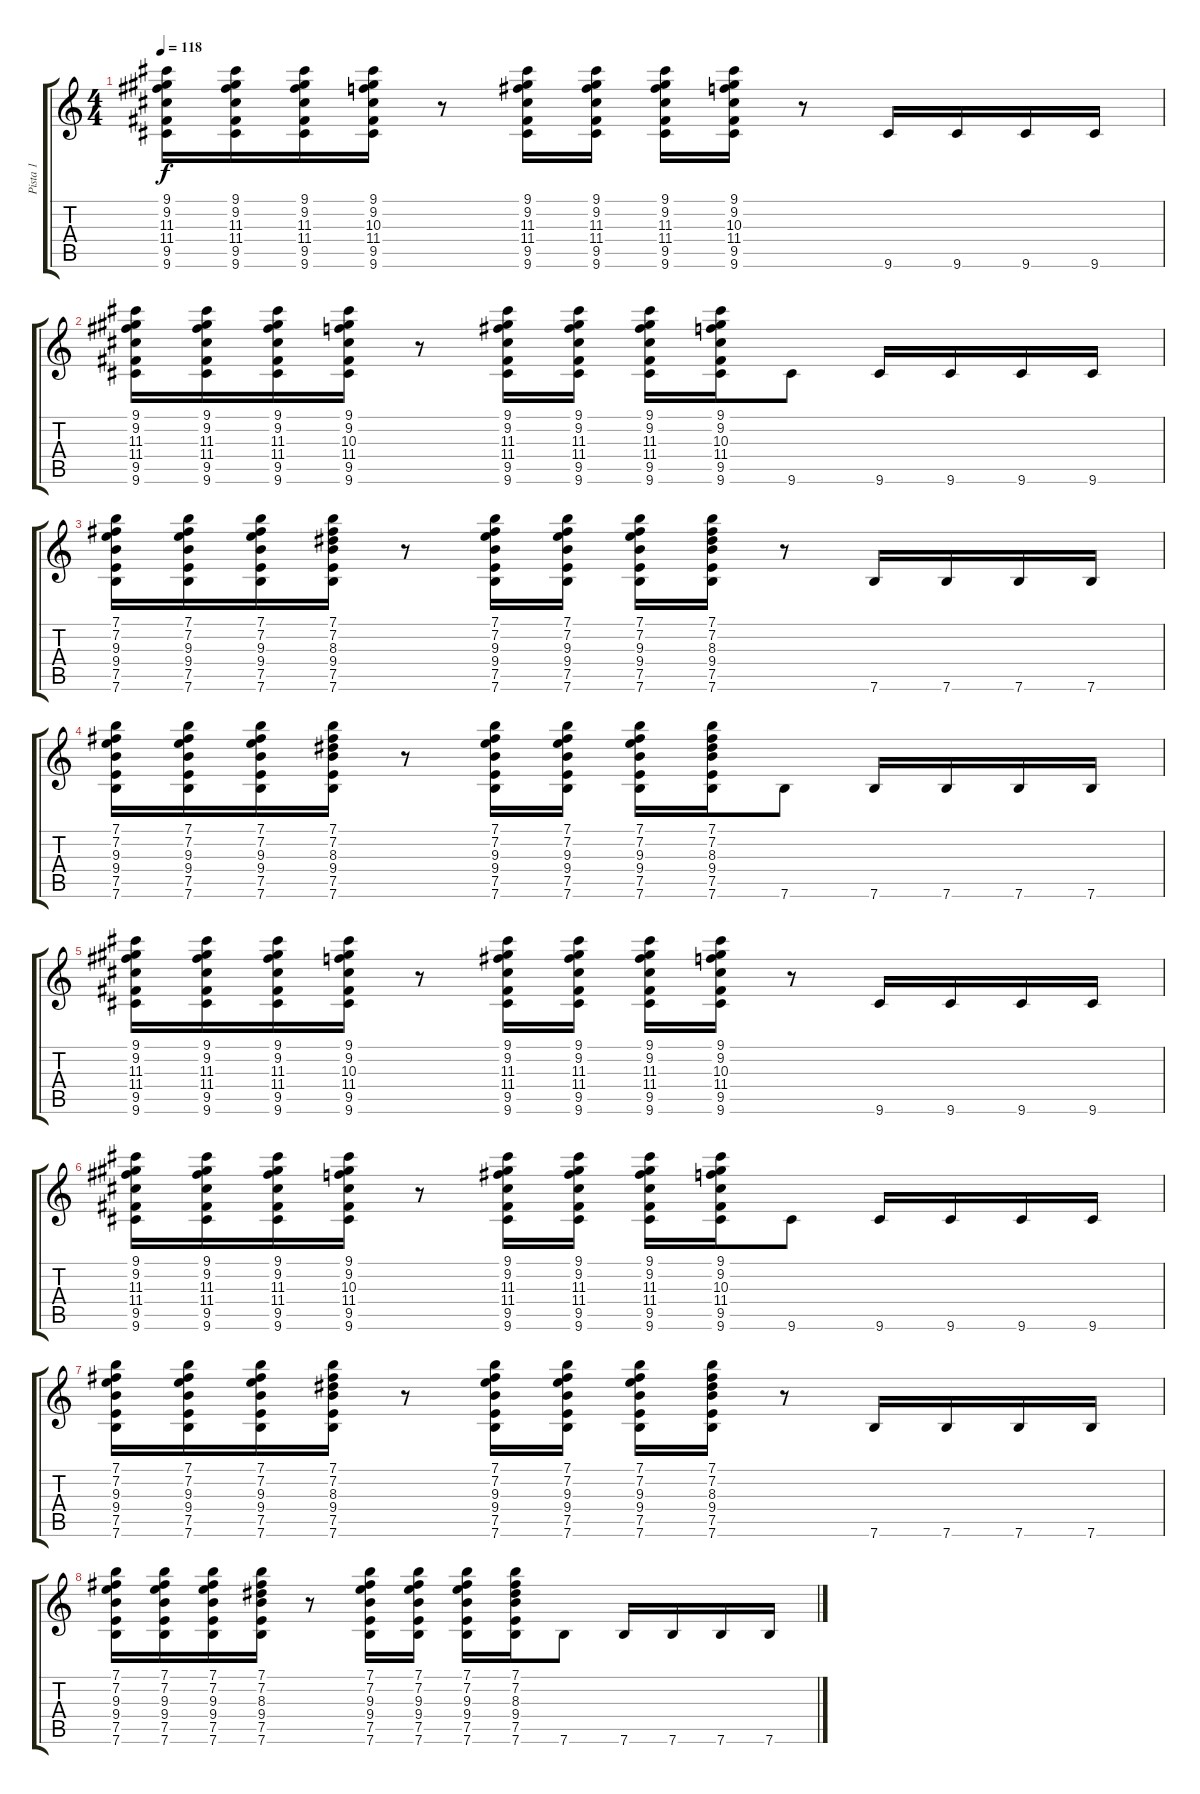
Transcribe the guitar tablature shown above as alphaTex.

\track ("Pista 1" "Pista 1") {instrument overdrivenguitar}
\staff {score tabs}
\tuning (E4 B3 G3 D3 A2 E2) {hide}
\ts (4 4)
\tempo 118
\clef g2
\ks c
(9.1 9.2 11.3 11.4 9.5 9.6).16{dy f} (9.1 9.2 11.3 11.4 9.5 9.6).16 (9.1 9.2 11.3 11.4 9.5 9.6).16 (9.1 9.2 10.3 11.4 9.5 9.6).16 r.8 (9.1 9.2 11.3 11.4 9.5 9.6).16 (9.1 9.2 11.3 11.4 9.5 9.6).16 (9.1 9.2 11.3 11.4 9.5 9.6).16 (9.1 9.2 10.3 11.4 9.5 9.6).16 r.8 9.6.16 9.6.16 9.6.16 9.6.16 |
(9.1 9.2 11.3 11.4 9.5 9.6).16 (9.1 9.2 11.3 11.4 9.5 9.6).16 (9.1 9.2 11.3 11.4 9.5 9.6).16 (9.1 9.2 10.3 11.4 9.5 9.6).16 r.8 (9.1 9.2 11.3 11.4 9.5 9.6).16 (9.1 9.2 11.3 11.4 9.5 9.6).16 (9.1 9.2 11.3 11.4 9.5 9.6).16 (9.1 9.2 10.3 11.4 9.5 9.6).16 9.6.8 9.6.16 9.6.16 9.6.16 9.6.16 |
(7.1 7.2 9.3 9.4 7.5 7.6).16 (7.1 7.2 9.3 9.4 7.5 7.6).16 (7.1 7.2 9.3 9.4 7.5 7.6).16 (7.1 7.2 8.3 9.4 7.5 7.6).16 r.8 (7.1 7.2 9.3 9.4 7.5 7.6).16 (7.1 7.2 9.3 9.4 7.5 7.6).16 (7.1 7.2 9.3 9.4 7.5 7.6).16 (7.1 7.2 8.3 9.4 7.5 7.6).16 r.8 7.6.16 7.6.16 7.6.16 7.6.16 |
(7.1 7.2 9.3 9.4 7.5 7.6).16 (7.1 7.2 9.3 9.4 7.5 7.6).16 (7.1 7.2 9.3 9.4 7.5 7.6).16 (7.1 7.2 8.3 9.4 7.5 7.6).16 r.8 (7.1 7.2 9.3 9.4 7.5 7.6).16 (7.1 7.2 9.3 9.4 7.5 7.6).16 (7.1 7.2 9.3 9.4 7.5 7.6).16 (7.1 7.2 8.3 9.4 7.5 7.6).16 7.6.8 7.6.16 7.6.16 7.6.16 7.6.16 |
(9.1 9.2 11.3 11.4 9.5 9.6).16 (9.1 9.2 11.3 11.4 9.5 9.6).16 (9.1 9.2 11.3 11.4 9.5 9.6).16 (9.1 9.2 10.3 11.4 9.5 9.6).16 r.8 (9.1 9.2 11.3 11.4 9.5 9.6).16 (9.1 9.2 11.3 11.4 9.5 9.6).16 (9.1 9.2 11.3 11.4 9.5 9.6).16 (9.1 9.2 10.3 11.4 9.5 9.6).16 r.8 9.6.16 9.6.16 9.6.16 9.6.16 |
(9.1 9.2 11.3 11.4 9.5 9.6).16 (9.1 9.2 11.3 11.4 9.5 9.6).16 (9.1 9.2 11.3 11.4 9.5 9.6).16 (9.1 9.2 10.3 11.4 9.5 9.6).16 r.8 (9.1 9.2 11.3 11.4 9.5 9.6).16 (9.1 9.2 11.3 11.4 9.5 9.6).16 (9.1 9.2 11.3 11.4 9.5 9.6).16 (9.1 9.2 10.3 11.4 9.5 9.6).16 9.6.8 9.6.16 9.6.16 9.6.16 9.6.16 |
(7.1 7.2 9.3 9.4 7.5 7.6).16 (7.1 7.2 9.3 9.4 7.5 7.6).16 (7.1 7.2 9.3 9.4 7.5 7.6).16 (7.1 7.2 8.3 9.4 7.5 7.6).16 r.8 (7.1 7.2 9.3 9.4 7.5 7.6).16 (7.1 7.2 9.3 9.4 7.5 7.6).16 (7.1 7.2 9.3 9.4 7.5 7.6).16 (7.1 7.2 8.3 9.4 7.5 7.6).16 r.8 7.6.16 7.6.16 7.6.16 7.6.16 |
(7.1 7.2 9.3 9.4 7.5 7.6).16 (7.1 7.2 9.3 9.4 7.5 7.6).16 (7.1 7.2 9.3 9.4 7.5 7.6).16 (7.1 7.2 8.3 9.4 7.5 7.6).16 r.8 (7.1 7.2 9.3 9.4 7.5 7.6).16 (7.1 7.2 9.3 9.4 7.5 7.6).16 (7.1 7.2 9.3 9.4 7.5 7.6).16 (7.1 7.2 8.3 9.4 7.5 7.6).16 7.6.8 7.6.16 7.6.16 7.6.16 7.6.16
